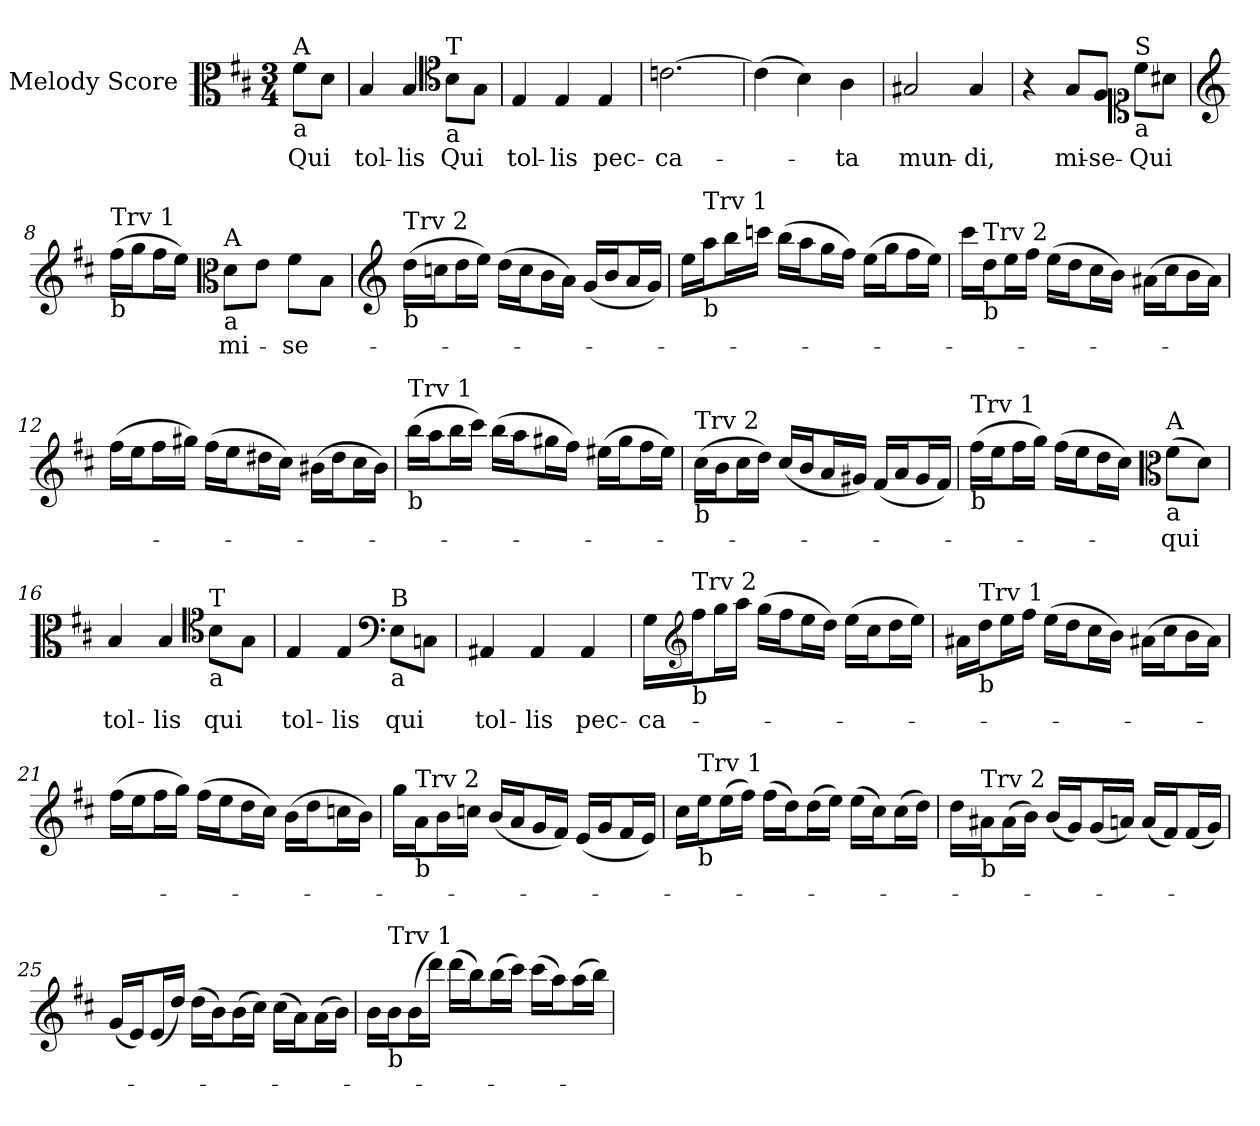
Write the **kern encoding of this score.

**kern	**text
*part1	*part1
*staff1	*staff1
*I"Melody Score	*
*clefC3	*
*k[f#c#]	*
*M3/4	*
*MM48	*
=1	=1
!LO:TX:a:t=A	!
!LO:TX:b:t=a	!
!	!LO:LY:b
8f#\L	Qui
8d\J	.
=2	=2
!	!LO:LY:b
4B/	tol-
!	!LO:LY:b
4B/	-lis
*clefC4	*
!LO:TX:a:t=T	!
!LO:TX:b:t=a	!
!	!LO:LY:b
8B\L	Qui
8G\J	.
=3	=3
!	!LO:LY:b
4E/	tol-
!	!LO:LY:b
4E/	-lis
!	!LO:LY:b
4E/	pec-
=4	=4
!	!LO:LY:b
[2.cn\	-ca-
=5	=5
(4c\]	.
4B\)	.
!	!LO:LY:b
4A\	-ta
=6	=6
!	!LO:LY:b
2G#X/	mun-
!	!LO:LY:b
4G#/	-di,
=7	=7
4r	.
!	!LO:LY:b
8G/L	mi-
!	!LO:LY:b
8F#/J	-se-
*clefC1	*
!LO:TX:a:t=S	!
!LO:TX:b:t=a	!
!	!LO:LY:b
8cc#\L	Qui
8a#X\J	.
=8	=8
*clefG2	*
!LO:TX:a:t=Trv 1	!
!LO:TX:b:t=b	!
(16ff#\LL	.
16gg\J	.
16ff#\L	.
16ee\JJ)	.
*clefC3	*
!LO:TX:a:t=A	!
!LO:TX:b:t=a	!
!	!LO:LY:b
8d\L	mi-
8e\J	.
!	!LO:LY:b
8f#\L	-se-
8B\J	.
=9	=9
*clefG2	*
!LO:TX:a:t=Trv 2	!
!LO:TX:b:t=b	!
(16dd\LL	.
16ccn\J	.
16dd\L	.
16ee\JJ)	.
(16dd\LL	.
16cc\J	.
16b\L	.
16a\JJ)	.
(16g/LL	.
16b/J	.
16a/L	.
16g/JJ)	.
=10	=10
16ee\LL	.
!LO:TX:a:t=Trv 1	!
!LO:TX:b:t=b	!
16aa\J	.
16bb\L	.
16cccn\JJ	.
(16bb\LL	.
16aa\J	.
16gg\L	.
16ff#\JJ)	.
(16ee\LL	.
16gg\J	.
16ff#\L	.
16ee\JJ)	.
=11	=11
16ccc#\LL	.
!LO:TX:a:t=Trv 2	!
!LO:TX:b:t=b	!
16dd\J	.
16ee\L	.
16ff#\JJ	.
(16ee\LL	.
16dd\J	.
16cc#\L	.
16b\JJ)	.
(16a#X\LL	.
16cc#\J	.
16b\L	.
16a#\JJ)	.
=12	=12
(16ff#\LL	.
16ee\J	.
16ff#\L	.
16gg#X\JJ)	.
(16ff#\LL	.
16ee\J	.
16dd#X\L	.
16cc#\JJ)	.
(16b#X\LL	.
16dd#\J	.
16cc#\L	.
16b#\JJ)	.
=13	=13
!LO:TX:a:t=Trv 1	!
!LO:TX:b:t=b	!
(16bb\LL	.
16aa\J	.
16bb\L	.
16ccc#\JJ)	.
(16bb\LL	.
16aa\J	.
16gg#X\L	.
16ff#\JJ)	.
(16ee#X\LL	.
16gg#\J	.
16ff#\L	.
16ee#\JJ)	.
=14	=14
!LO:TX:a:t=Trv 2	!
!LO:TX:b:t=b	!
(16cc#\LL	.
16b\J	.
16cc#\L	.
16dd\JJ)	.
(16cc#/LL	.
16b/J	.
16a/L	.
16g#X/JJ)	.
(16f#/LL	.
16a/J	.
16g#/L	.
16f#/JJ)	.
=15	=15
!LO:TX:a:t=Trv 1	!
!LO:TX:b:t=b	!
(16ff#\LL	.
16ee\J	.
16ff#\L	.
16gg\JJ)	.
(16ff#\LL	.
16ee\J	.
16dd\L	.
16cc#\JJ)	.
*clefC3	*
!LO:TX:a:t=A	!
!LO:TX:b:t=a	!
!	!LO:LY:b
(8f#\L	qui
8d\J)	.
=16	=16
!	!LO:LY:b
4B/	tol-
!	!LO:LY:b
4B/	-lis
*clefC4	*
!LO:TX:a:t=T	!
!LO:TX:b:t=a	!
!	!LO:LY:b
8B\L	qui
8G\J	.
=17	=17
!	!LO:LY:b
4E/	tol-
!	!LO:LY:b
4E/	-lis
*clefF4	*
!LO:TX:a:t=B	!
!LO:TX:b:t=a	!
!	!LO:LY:b
8E\L	qui
8Cn\J	.
=18	=18
!	!LO:LY:b
4AA#X/	tol-
!	!LO:LY:b
4AA#/	-lis
!	!LO:LY:b
4AA#/	pec-
=19	=19
!	!LO:LY:b
16G\LL	-ca-
*clefG2	*
!LO:TX:a:t=Trv 2	!
!LO:TX:b:t=b	!
16ff#\J	.
16gg\L	.
16aa\JJ	.
(16gg\LL	.
16ff#\J	.
16ee\L	.
16dd\JJ)	.
(16ee\LL	.
16cc#\J	.
16dd\L	.
16ee\JJ)	.
=20	=20
16a#X\LL	.
!LO:TX:a:t=Trv 1	!
!LO:TX:b:t=b	!
16dd\J	.
16ee\L	.
16ff#\JJ	.
(16ee\LL	.
16dd\J	.
16cc#\L	.
16b\JJ)	.
(16a#X\LL	.
16cc#\J	.
16b\L	.
16a#\JJ)	.
=21	=21
(16ff#\LL	.
16ee\J	.
16ff#\L	.
16gg\JJ)	.
(16ff#\LL	.
16ee\J	.
16dd\L	.
16cc#\JJ)	.
(16b\LL	.
16dd\J	.
16ccn\L	.
16b\JJ)	.
=22	=22
16gg\LL	.
!LO:TX:a:t=Trv 2	!
!LO:TX:b:t=b	!
16a\J	.
16b\L	.
16ccn\JJ	.
(16b/LL	.
16a/J	.
16g/L	.
16f#/JJ)	.
(16e/LL	.
16g/J	.
16f#/L	.
16e/JJ)	.
=23	=23
16cc#\LL	.
!LO:TX:a:t=Trv 1	!
!LO:TX:b:t=b	!
16ee\J	.
(16ee\L	.
16ff#\JJ)	.
(16ff#\LL	.
16dd\J)	.
(16dd\L	.
16ee\JJ)	.
(16ee\LL	.
16cc#\J)	.
(16cc#\L	.
16dd\JJ)	.
=24	=24
16dd\LL	.
!LO:TX:a:t=Trv 2	!
!LO:TX:b:t=b	!
16a#X\J	.
(16a#\L	.
16b\JJ)	.
(16b/LL	.
16g/J)	.
(16g/L	.
16an/JJ)	.
(16a/LL	.
16f#/J)	.
(16f#/L	.
16g/JJ)	.
=25	=25
(16g/LL	.
16e/J)	.
(16e/L	.
16dd/JJ)	.
(16dd\LL	.
16b\J)	.
(16b\L	.
16cc#\JJ)	.
(16cc#\LL	.
16a\J)	.
(16a\L	.
16b\JJ)	.
=26	=26
16b\LL	.
!LO:TX:a:t=Trv 1	!
!LO:TX:b:t=b	!
16b\J	.
(16b\L	.
16ddd\JJ)	.
(16ddd\LL	.
16bb\J)	.
(16bb\L	.
16ccc#\JJ)	.
(16ccc#\LL	.
16aa\J)	.
(16aa\L	.
16bb\JJ)	.
=	=
*-	*-
